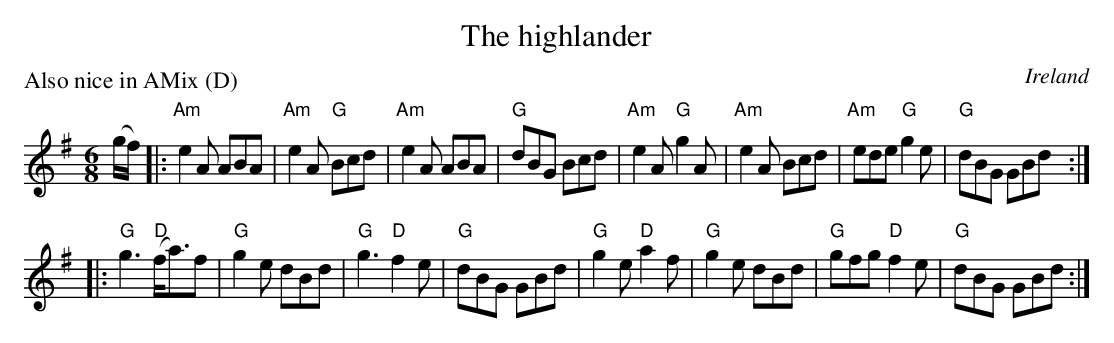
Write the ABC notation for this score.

X:1
T:The highlander
O:Ireland
P:Also nice in AMix (D)
M:6/8
L:1/8
K:G
(g/f/)|:\
"Am"e2A ABA|"Am"e2A "G"Bcd|"Am"e2A ABA|"G"dBG Bcd|\
"Am"e2A "G"g2A|"Am"e2A Bcd|"Am"ede "G"g2e|"G"dBG GBd:|
|:"G"g3 "D"(f<a)f|"G"g2e dBd|"G"g3 "D"f2e|"G"dBG GBd|\
"G"g2e "D"a2f|"G"g2e dBd|"G"gfg "D"f2e|"G"dBG GBd:|
